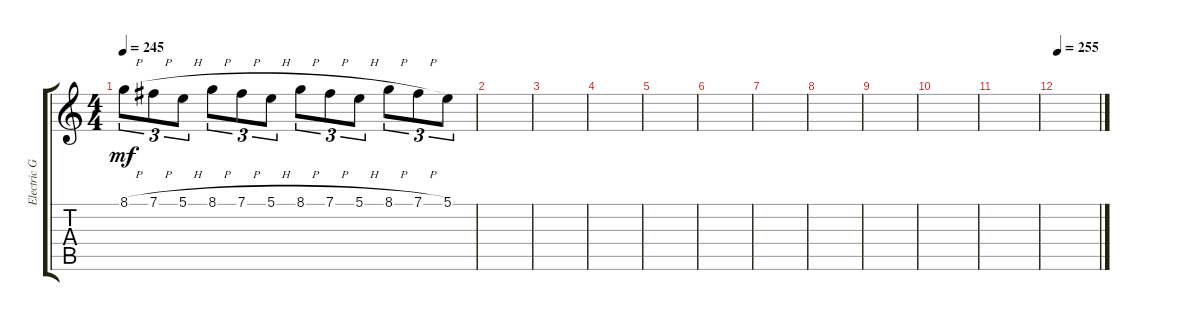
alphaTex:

\track ("Electric Guitar" "Electric G") {instrument distortionguitar}
\staff {score tabs}
\tuning (B3 Gb3 D3 A2 E2 B1) {hide}
\ts (4 4)
\tempo 245
\clef g2
\ks c
8.1{h}.8{tu (3 2) dy mf} 7.1{h}.8{tu (3 2)} 5.1{h}.8{tu (3 2)} 8.1{h}.8{tu (3 2)} 7.1{h}.8{tu (3 2)} 5.1{h}.8{tu (3 2)} 8.1{h}.8{tu (3 2)} 7.1{h}.8{tu (3 2)} 5.1{h}.8{tu (3 2)} 8.1{h}.8{tu (3 2)} 7.1{h}.8{tu (3 2)} 5.1.8{tu (3 2)} |
|
|
|
|
|
|
|
|
|
|
\tempo 255
